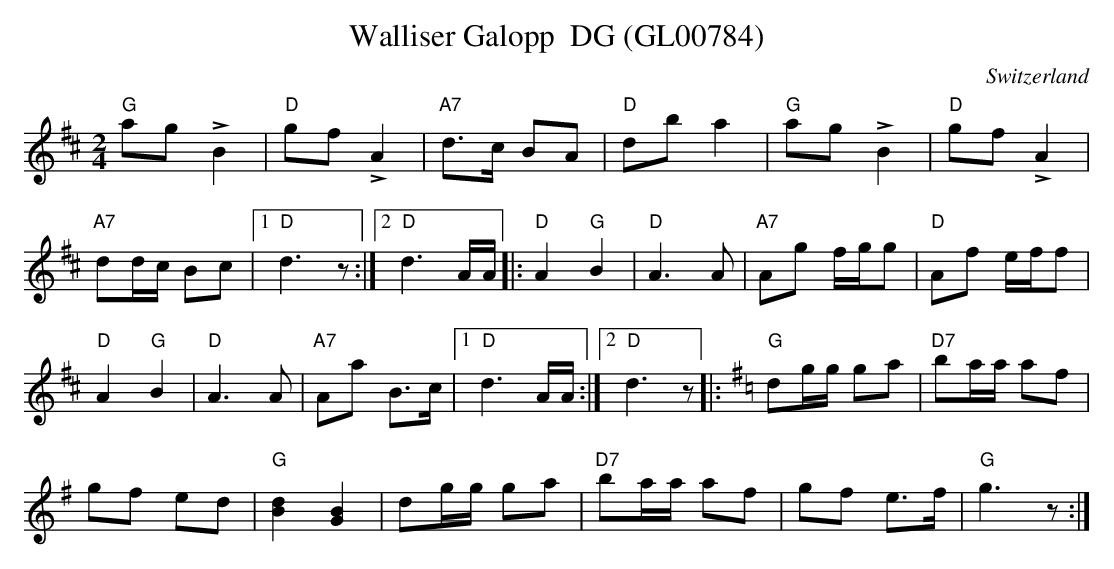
X:1
T: Walliser Galopp  DG (GL00784)
O:Switzerland
M:2/4
L:1/8
K:D major
"G"ag !>!B2 | "D"gf !>!A2 | "A7"d>c BA | "D"dba2 | "G"ag !>!B2 | "D"gf!>!A2 |
"A7"dd/c/ Bc |1 "D"d3z :|2 "D"d3A/A/ |: "D"A2"G"B2 | "D"A3A | "A7"Ag f/g/g | "D"Af e/f/f |
"D"A2"G"B2 | "D"A3A | "A7"Aa B>c |1 "D"d3A/A/ :|2 "D"d3z |: [K:G] "G"dg/g/ ga | "D7"ba/a/ af |
gf ed | "G"[d2B2] [B2G2] | dg/g/ ga | "D7"ba/a/ af | gf e>f |  "G"g3z :|
